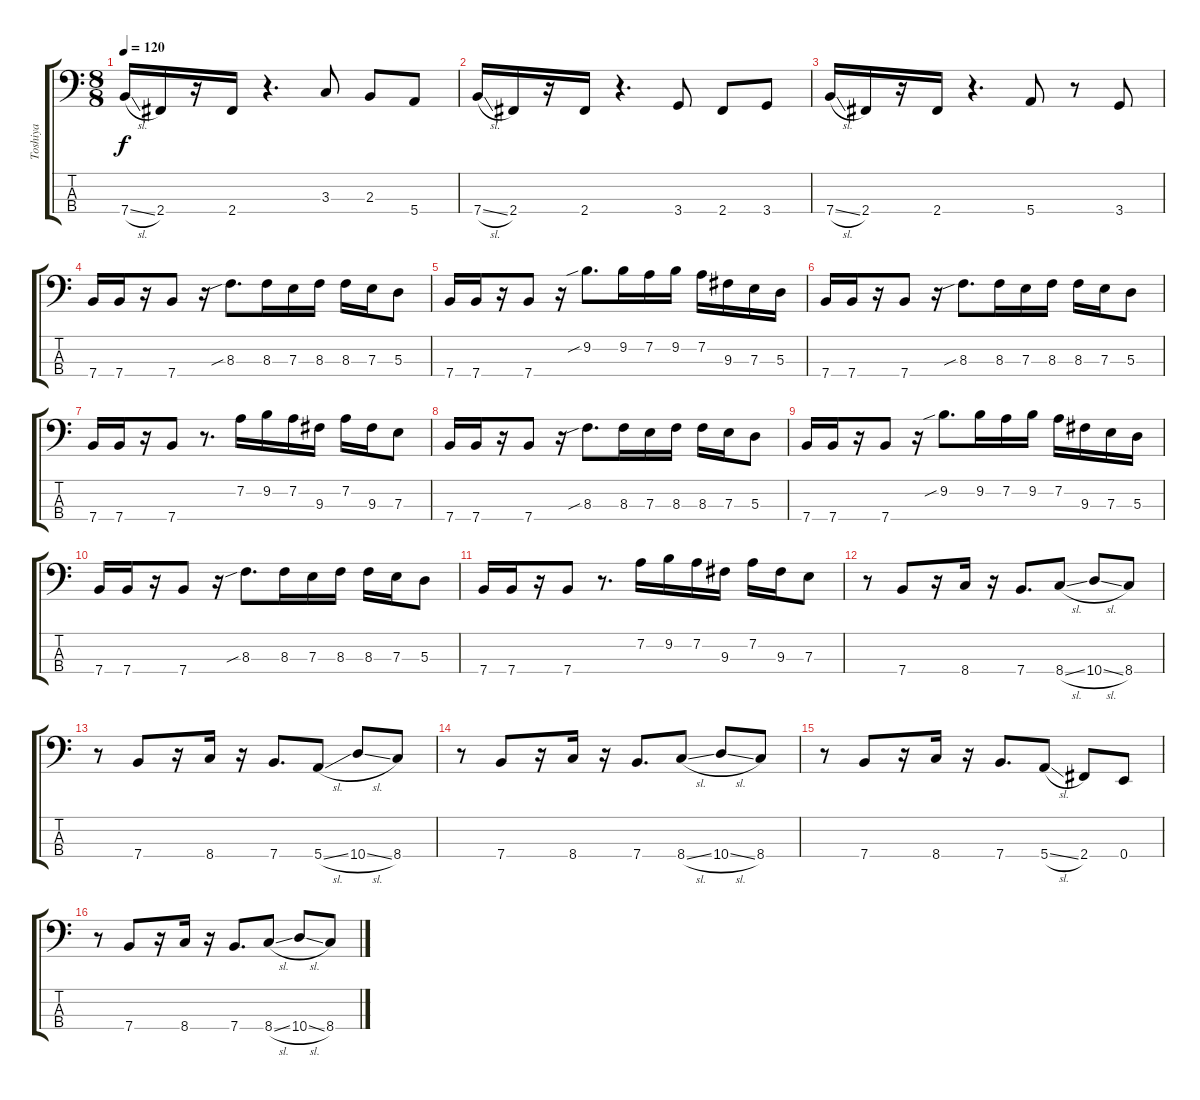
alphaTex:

\track ("Toshiya" "Toshiya") {instrument electricbasspick}
\staff {score tabs}
\tuning (G2 D2 A1 E1) {hide}
\ts (8 8)
\tempo 120
\clef f4
\ks c
7.4{sl}.16{dy f} 2.4.16 r.16 2.4.16 r.4{d} 3.3.8 2.3.8 5.4.8 |
7.4{sl}.16 2.4.16 r.16 2.4.16 r.4{d} 3.4.8 2.4.8 3.4.8 |
7.4{sl}.16 2.4.16 r.16 2.4.16 r.4{d} 5.4.8 r.8 3.4.8 |
7.4.16 7.4.16 r.16 7.4.8 r.16 8.3{sib}.8{d} 8.3.16 7.3.16 8.3.16 8.3.16 7.3.16 5.3.8 |
7.4.16 7.4.16 r.16 7.4.8 r.16 9.2{sib}.8{d} 9.2.16 7.2.16 9.2.16 7.2.16 9.3.16 7.3.16 5.3.16 |
7.4.16 7.4.16 r.16 7.4.8 r.16 8.3{sib}.8{d} 8.3.16 7.3.16 8.3.16 8.3.16 7.3.16 5.3.8 |
7.4.16 7.4.16 r.16 7.4.8 r.8{d} 7.2.16 9.2.16 7.2.16 9.3.16 7.2.16 9.3.16 7.3.8 |
7.4.16 7.4.16 r.16 7.4.8 r.16 8.3{sib}.8{d} 8.3.16 7.3.16 8.3.16 8.3.16 7.3.16 5.3.8 |
7.4.16 7.4.16 r.16 7.4.8 r.16 9.2{sib}.8{d} 9.2.16 7.2.16 9.2.16 7.2.16 9.3.16 7.3.16 5.3.16 |
7.4.16 7.4.16 r.16 7.4.8 r.16 8.3{sib}.8{d} 8.3.16 7.3.16 8.3.16 8.3.16 7.3.16 5.3.8 |
7.4.16 7.4.16 r.16 7.4.8 r.8{d} 7.2.16 9.2.16 7.2.16 9.3.16 7.2.16 9.3.16 7.3.8 |
r.8 7.4.8 r.16 8.4.16 r.16 7.4.8{d} 8.4{sl}.8 10.4{sl}.8 8.4.8 |
r.8 7.4.8 r.16 8.4.16 r.16 7.4.8{d} 5.4{sl}.8 10.4{sl}.8 8.4.8 |
r.8 7.4.8 r.16 8.4.16 r.16 7.4.8{d} 8.4{sl}.8 10.4{sl}.8 8.4.8 |
r.8 7.4.8 r.16 8.4.16 r.16 7.4.8{d} 5.4{sl}.8 2.4.8 0.4.8 |
r.8 7.4.8 r.16 8.4.16 r.16 7.4.8{d} 8.4{sl}.8 10.4{sl}.8 8.4.8
